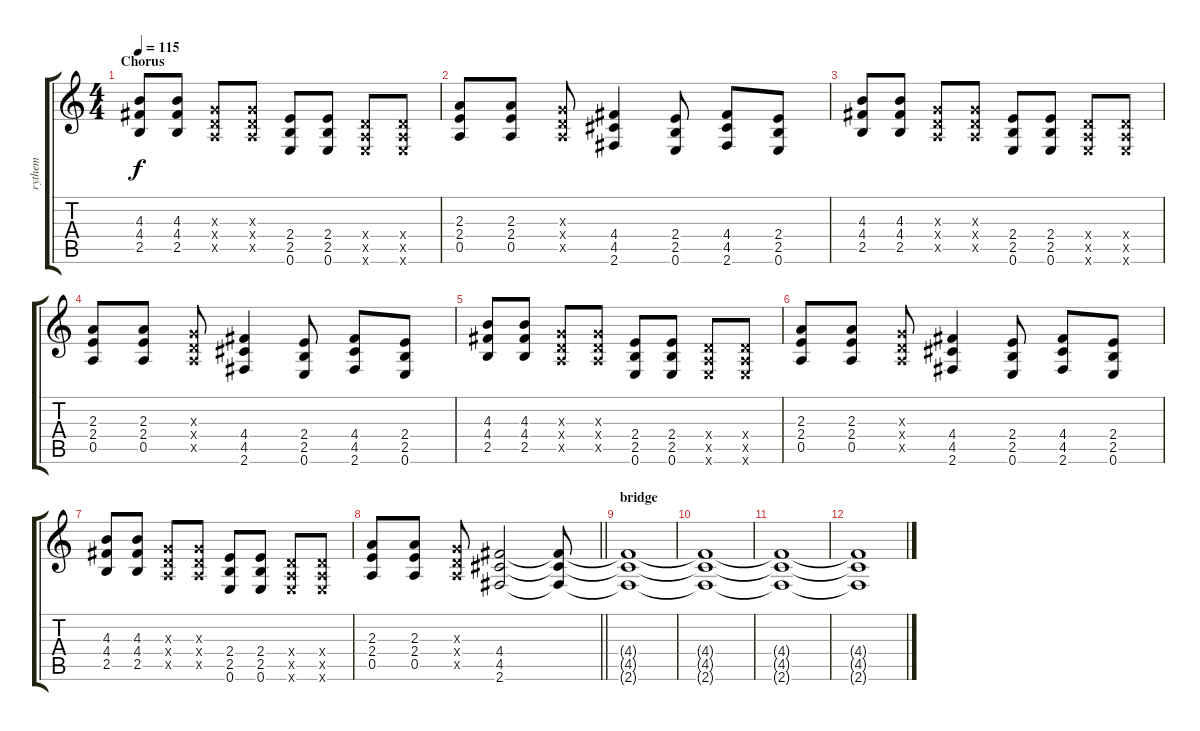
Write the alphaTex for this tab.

\track ("rythem" "rythem") {instrument distortionguitar}
\staff {score tabs}
\tuning (E4 B3 G3 D3 A2 E2) {hide}
\ts (4 4)
\section ("" "Chorus")
\tempo 115
\clef g2
\ks c
(4.3 4.4 2.5).8{dy f} (4.3 4.4 2.5).8 (0.3{x} 0.4{x} 0.5{x}).8 (0.3{x} 0.4{x} 0.5{x}).8 (2.4 2.5 0.6).8 (2.4 2.5 0.6).8 (0.4{x} 0.5{x} 0.6{x}).8 (0.4{x} 0.5{x} 0.6{x}).8 |
(2.3 2.4 0.5).8 (2.3 2.4 0.5).8 (0.3{x} 0.4{x} 0.5{x}).8 (4.4 4.5 2.6).4 (2.4 2.5 0.6).8 (4.4 4.5 2.6).8 (2.4 2.5 0.6).8 |
(4.3 4.4 2.5).8 (4.3 4.4 2.5).8 (0.3{x} 0.4{x} 0.5{x}).8 (0.3{x} 0.4{x} 0.5{x}).8 (2.4 2.5 0.6).8 (2.4 2.5 0.6).8 (0.4{x} 0.5{x} 0.6{x}).8 (0.4{x} 0.5{x} 0.6{x}).8 |
(2.3 2.4 0.5).8 (2.3 2.4 0.5).8 (0.3{x} 0.4{x} 0.5{x}).8 (4.4 4.5 2.6).4 (2.4 2.5 0.6).8 (4.4 4.5 2.6).8 (2.4 2.5 0.6).8 |
(4.3 4.4 2.5).8 (4.3 4.4 2.5).8 (0.3{x} 0.4{x} 0.5{x}).8 (0.3{x} 0.4{x} 0.5{x}).8 (2.4 2.5 0.6).8 (2.4 2.5 0.6).8 (0.4{x} 0.5{x} 0.6{x}).8 (0.4{x} 0.5{x} 0.6{x}).8 |
(2.3 2.4 0.5).8 (2.3 2.4 0.5).8 (0.3{x} 0.4{x} 0.5{x}).8 (4.4 4.5 2.6).4 (2.4 2.5 0.6).8 (4.4 4.5 2.6).8 (2.4 2.5 0.6).8 |
(4.3 4.4 2.5).8 (4.3 4.4 2.5).8 (0.3{x} 0.4{x} 0.5{x}).8 (0.3{x} 0.4{x} 0.5{x}).8 (2.4 2.5 0.6).8 (2.4 2.5 0.6).8 (0.4{x} 0.5{x} 0.6{x}).8 (0.4{x} 0.5{x} 0.6{x}).8 |
\barLineRight lightlight
(2.3 2.4 0.5).8 (2.3 2.4 0.5).8 (0.3{x} 0.4{x} 0.5{x}).8 (4.4 4.5 2.6).2 (4.4{t} 4.5{t} 2.6{t}).8 |
\section ("" "bridge")
(4.4{t} 4.5{t} 2.6{t}).1 |
(4.4{t} 4.5{t} 2.6{t}).1 |
(4.4{t} 4.5{t} 2.6{t}).1 |
(4.4{t} 4.5{t} 2.6{t}).1
